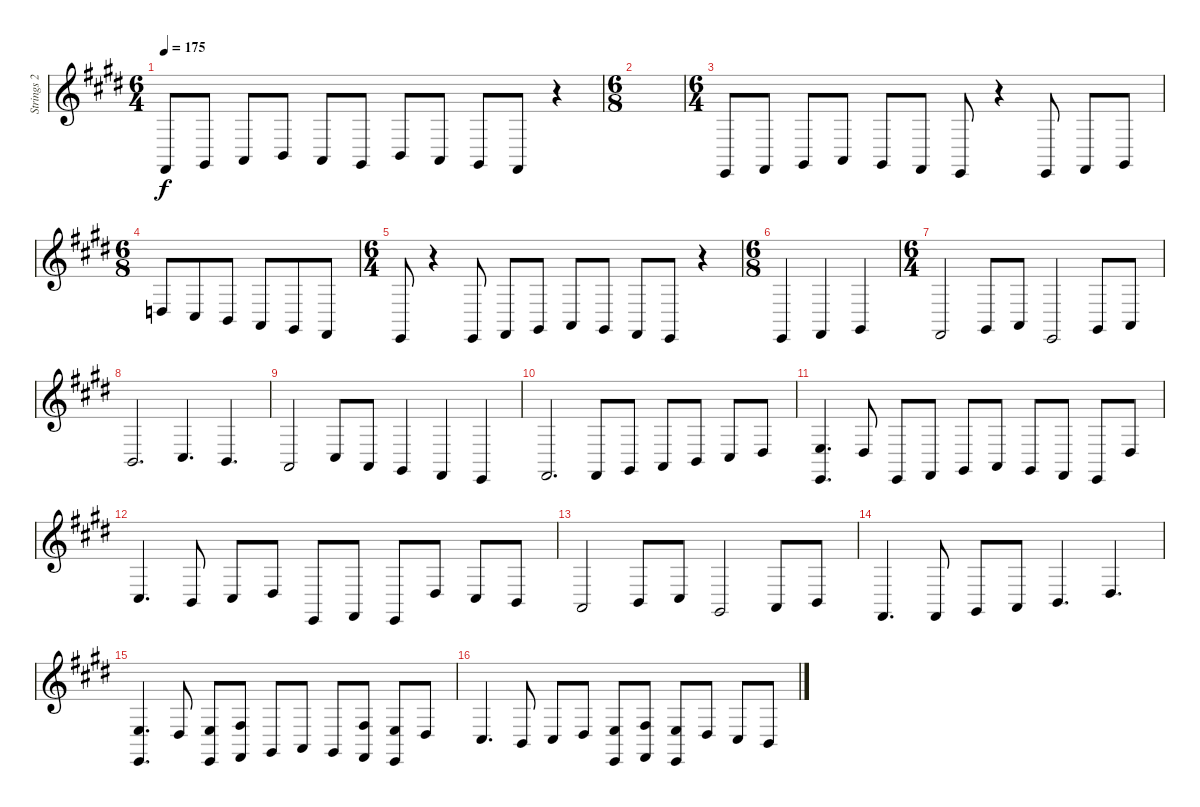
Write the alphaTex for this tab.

\track ("Strings 2" "Strings 2") {instrument stringensemble1}
\staff {score}
\tuning (E4 B3 G3 D3 A2 C2) {hide}
\ts (6 4)
\tempo 175
\clef g2
\ks e
6.6.8{dy f} 8.6.8 0.5.8 11.6.8 9.6.8 8.6.8 11.6.8 0.5.8 8.6.8 6.6.8 r.4 |
\ts (6 8)
|
\ts (6 4)
4.6.8 6.6.8 8.6.8 9.6.8 8.6.8 6.6.8 4.6.8 r.4 4.6.8 6.6.8 8.6.8 |
\ts (6 8)
0.4.8 4.5.8 11.6.8 0.5.8 8.6.8 6.6.8 |
\ts (6 4)
4.6.8 r.4 4.6.8 6.6.8 8.6.8 9.6.8 8.6.8 6.6.8 4.6.8 r.4 |
\ts (6 8)
4.6.4 6.6.4 8.6.4 |
\ts (6 4)
6.6.2 8.6.8 9.6.8 4.6.2 8.6.8 9.6.8 |
11.6.2{d} 13.6.4{d} 11.6.4{d} |
9.6.2 4.5.8 0.5.8 8.6.4 6.6.4 4.6.4 |
6.6.2{d} 6.6.8 8.6.8 0.5.8 11.6.8 13.6.8 6.5.8 |
(7.5 4.6).4{d} 6.5.8 4.6.8 6.6.8 8.6.8 0.5.8 8.6.8 6.6.8 4.6.8 6.5.8 |
4.5.4{d} 2.5.8 4.5.8 6.5.8 4.6.8 6.6.8 4.6.8 6.5.8 4.5.8 2.5.8 |
0.5.2 11.6.8 13.6.8 8.6.2 9.6.8 11.6.8 |
6.6.4{d} 6.6.8 8.6.8 9.6.8 11.6.4{d} 6.5.4{d} |
(7.5 4.6).4{d} 6.5.8 (7.5 4.6).8 (9.5 6.6).8 8.6.8 9.6.8 8.6.8 (9.5 6.6).8 (7.5 4.6).8 15.6.8 |
13.6.4{d} 11.6.8 13.6.8 15.6.8 (7.5 4.6).8 (9.5 6.6).8 (7.5 4.6).8 15.6.8 13.6.8 11.6.8
